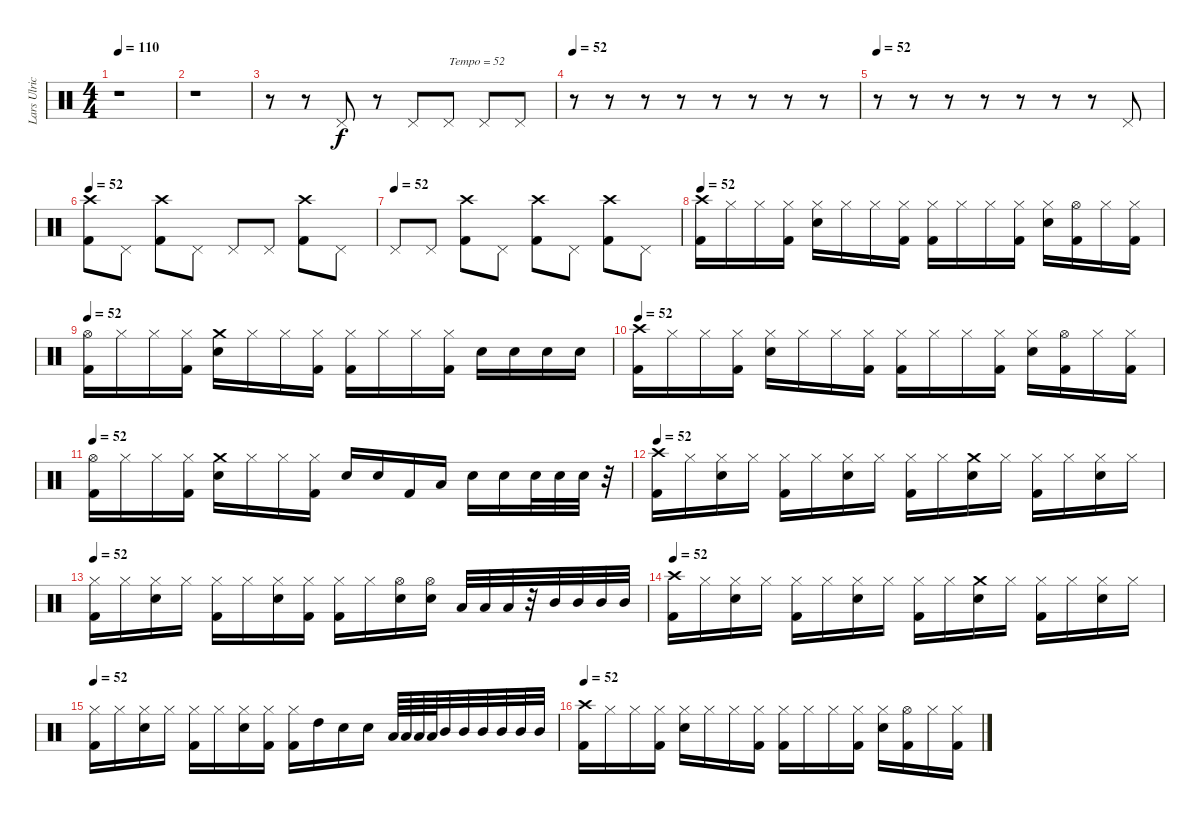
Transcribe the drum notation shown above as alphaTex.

\track ("Lars Ulrich" "Lars Ulric") {instrument percussion}
\staff {score}
\articulation defaults
\ts (4 4)
\tempo 110
\clef neutral
\ks c
r.1{dy f} |
r.1 |
r.8 r.8 "Pedal Hi-Hat (hit)".8 r.8 "Pedal Hi-Hat (hit)".8 "Pedal Hi-Hat (hit)".8{txt "Tempo = 52"} "Pedal Hi-Hat (hit)".8 "Pedal Hi-Hat (hit)".8 |
\tempo 52
r.8 r.8 r.8 r.8 r.8 r.8 r.8 r.8 |
\tempo 52
r.8 r.8 r.8 r.8 r.8 r.8 r.8 "Pedal Hi-Hat (hit)".8 |
\tempo 52
("Crash high (hit)" "Kick (hit) 2").8 "Pedal Hi-Hat (hit)".8 ("Crash high (hit)" "Kick (hit) 2").8 "Pedal Hi-Hat (hit)".8 "Pedal Hi-Hat (hit)".8 "Pedal Hi-Hat (hit)".8 ("Crash high (hit)" "Kick (hit) 2").8 "Pedal Hi-Hat (hit)".8 |
\tempo (52)
"Pedal Hi-Hat (hit)".8 "Pedal Hi-Hat (hit)".8 ("Crash high (hit)" "Kick (hit) 2").8 "Pedal Hi-Hat (hit)".8 ("Crash high (hit)" "Kick (hit) 2").8 "Pedal Hi-Hat (hit)".8 ("Crash high (hit)" "Kick (hit) 2").8 "Pedal Hi-Hat (hit)".8 |
\tempo 52
("Crash high (hit)" "Kick (hit) 2").16 "Hi-Hat (closed)".16 "Hi-Hat (closed)".16 ("Hi-Hat (closed)" "Kick (hit) 2").16 ("Hi-Hat (closed)" "Snare (hit) 2").16 "Hi-Hat (closed)".16 "Hi-Hat (closed)".16 ("Hi-Hat (closed)" "Kick (hit) 2").16 ("Hi-Hat (closed)" "Kick (hit) 2").16 "Hi-Hat (closed)".16 "Hi-Hat (closed)".16 ("Hi-Hat (closed)" "Kick (hit) 2").16 ("Hi-Hat (closed)" "Snare (hit) 2").16 ("Hi-Hat (open)" "Kick (hit) 2").16 "Hi-Hat (closed)".16 ("Hi-Hat (closed)" "Kick (hit) 2").16 |
\tempo 52
("Hi-Hat (open)" "Kick (hit) 2").16 "Hi-Hat (closed)".16 "Hi-Hat (closed)".16 ("Hi-Hat (closed)" "Kick (hit) 2").16 ("Crash medium (hit)" "Snare (hit) 2").16 "Hi-Hat (closed)".16 "Hi-Hat (closed)".16 ("Hi-Hat (closed)" "Kick (hit) 2").16 ("Hi-Hat (closed)" "Kick (hit) 2").16 "Hi-Hat (closed)".16 "Hi-Hat (closed)".16 ("Hi-Hat (closed)" "Kick (hit) 2").16 "Snare (hit) 2".16 "Snare (hit) 2".16 "Snare (hit) 2".16 "Snare (hit) 2".16 |
\tempo 52
("Crash high (hit)" "Kick (hit) 2").16 "Hi-Hat (closed)".16 "Hi-Hat (closed)".16 ("Hi-Hat (closed)" "Kick (hit) 2").16 ("Hi-Hat (closed)" "Snare (hit) 2").16 "Hi-Hat (closed)".16 "Hi-Hat (closed)".16 ("Hi-Hat (closed)" "Kick (hit) 2").16 ("Hi-Hat (closed)" "Kick (hit) 2").16 "Hi-Hat (closed)".16 "Hi-Hat (closed)".16 ("Hi-Hat (closed)" "Kick (hit) 2").16 ("Hi-Hat (closed)" "Snare (hit) 2").16 ("Hi-Hat (open)" "Kick (hit) 2").16 "Hi-Hat (closed)".16 ("Hi-Hat (closed)" "Kick (hit) 2").16 |
\tempo 52
("Hi-Hat (open)" "Kick (hit) 2").16 "Hi-Hat (closed)".16 "Hi-Hat (closed)".16 ("Hi-Hat (closed)" "Kick (hit) 2").16 ("Crash medium (hit)" "Snare (hit) 2").16 "Hi-Hat (closed)".16 "Hi-Hat (closed)".16 ("Hi-Hat (closed)" "Kick (hit) 2").16 "Snare (hit) 2".16 "Snare (hit) 2".16 "Kick (hit) 2".16 "Low Tom (hit)".16 "Snare (hit) 2".16 "Snare (hit) 2".16 "Snare (hit) 2".32 "Snare (hit) 2".32 "Snare (hit) 2".32 r.32 |
\tempo 52
("Crash high (hit)" "Kick (hit) 2").16 "Hi-Hat (closed)".16 ("Hi-Hat (closed)" "Snare (hit) 2").16 "Hi-Hat (closed)".16 ("Hi-Hat (closed)" "Kick (hit) 2").16 "Hi-Hat (closed)".16 ("Hi-Hat (closed)" "Snare (hit) 2").16 "Hi-Hat (closed)".16 ("Hi-Hat (closed)" "Kick (hit) 2").16 "Hi-Hat (closed)".16 ("Crash medium (hit)" "Snare (hit) 2").16 "Hi-Hat (closed)".16 ("Hi-Hat (closed)" "Kick (hit) 2").16 "Hi-Hat (closed)".16 ("Hi-Hat (closed)" "Snare (hit) 2").16 "Hi-Hat (closed)".16 |
\tempo 52
("Hi-Hat (closed)" "Kick (hit) 2").16 "Hi-Hat (closed)".16 ("Hi-Hat (closed)" "Snare (hit) 2").16 "Hi-Hat (closed)".16 ("Hi-Hat (closed)" "Kick (hit) 2").16 "Hi-Hat (closed)".16 ("Hi-Hat (closed)" "Snare (hit) 2").16 ("Hi-Hat (closed)" "Kick (hit) 2").16 ("Hi-Hat (closed)" "Kick (hit) 2").16 "Hi-Hat (closed)".16 ("Hi-Hat (open)" "Snare (hit) 2").16 ("Hi-Hat (open)" "Snare (hit) 2").16 "Low Tom (hit)".32 "Low Tom (hit)".32 "Low Tom (hit)".32 r.32 "Mid Tom (hit)".32 "Mid Tom (hit)".32 "Mid Tom (hit)".32 "Mid Tom (hit)".32 |
\tempo 52
("Crash high (hit)" "Kick (hit) 2").16 "Hi-Hat (closed)".16 ("Hi-Hat (closed)" "Snare (hit) 2").16 "Hi-Hat (closed)".16 ("Hi-Hat (closed)" "Kick (hit) 2").16 "Hi-Hat (closed)".16 ("Hi-Hat (closed)" "Snare (hit) 2").16 "Hi-Hat (closed)".16 ("Hi-Hat (closed)" "Kick (hit) 2").16 "Hi-Hat (closed)".16 ("Crash medium (hit)" "Snare (hit) 2").16 "Hi-Hat (closed)".16 ("Hi-Hat (closed)" "Kick (hit) 2").16 "Hi-Hat (closed)".16 ("Hi-Hat (closed)" "Snare (hit) 2").16 "Hi-Hat (closed)".16 |
\tempo 52
("Hi-Hat (closed)" "Kick (hit) 2").16 "Hi-Hat (closed)".16 ("Hi-Hat (closed)" "Snare (hit) 2").16 "Hi-Hat (closed)".16 ("Hi-Hat (closed)" "Kick (hit) 2").16 "Hi-Hat (closed)".16 ("Hi-Hat (closed)" "Snare (hit) 2").16 ("Hi-Hat (closed)" "Kick (hit) 2").16 ("Hi-Hat (closed)" "Kick (hit) 2").16 "High Tom (hit)".16 "Snare (hit) 2".16 "Snare (hit) 2".16 "Low Tom (hit)".64 "Low Tom (hit)".64 "Low Tom (hit)".64 "Low Tom (hit)".64 "Mid Tom (hit)".32 "Mid Tom (hit)".32 "Mid Tom (hit)".32 "Mid Tom (hit)".32 "Mid Tom (hit)".32 "Mid Tom (hit)".32 |
\tempo 52
("Crash high (hit)" "Kick (hit) 2").16 "Hi-Hat (closed)".16 "Hi-Hat (closed)".16 ("Hi-Hat (closed)" "Kick (hit) 2").16 ("Hi-Hat (closed)" "Snare (hit) 2").16 "Hi-Hat (closed)".16 "Hi-Hat (closed)".16 ("Hi-Hat (closed)" "Kick (hit) 2").16 ("Hi-Hat (closed)" "Kick (hit) 2").16 "Hi-Hat (closed)".16 "Hi-Hat (closed)".16 ("Hi-Hat (closed)" "Kick (hit) 2").16 ("Hi-Hat (closed)" "Snare (hit) 2").16 ("Hi-Hat (open)" "Kick (hit) 2").16 "Hi-Hat (closed)".16 ("Hi-Hat (closed)" "Kick (hit) 2").16
